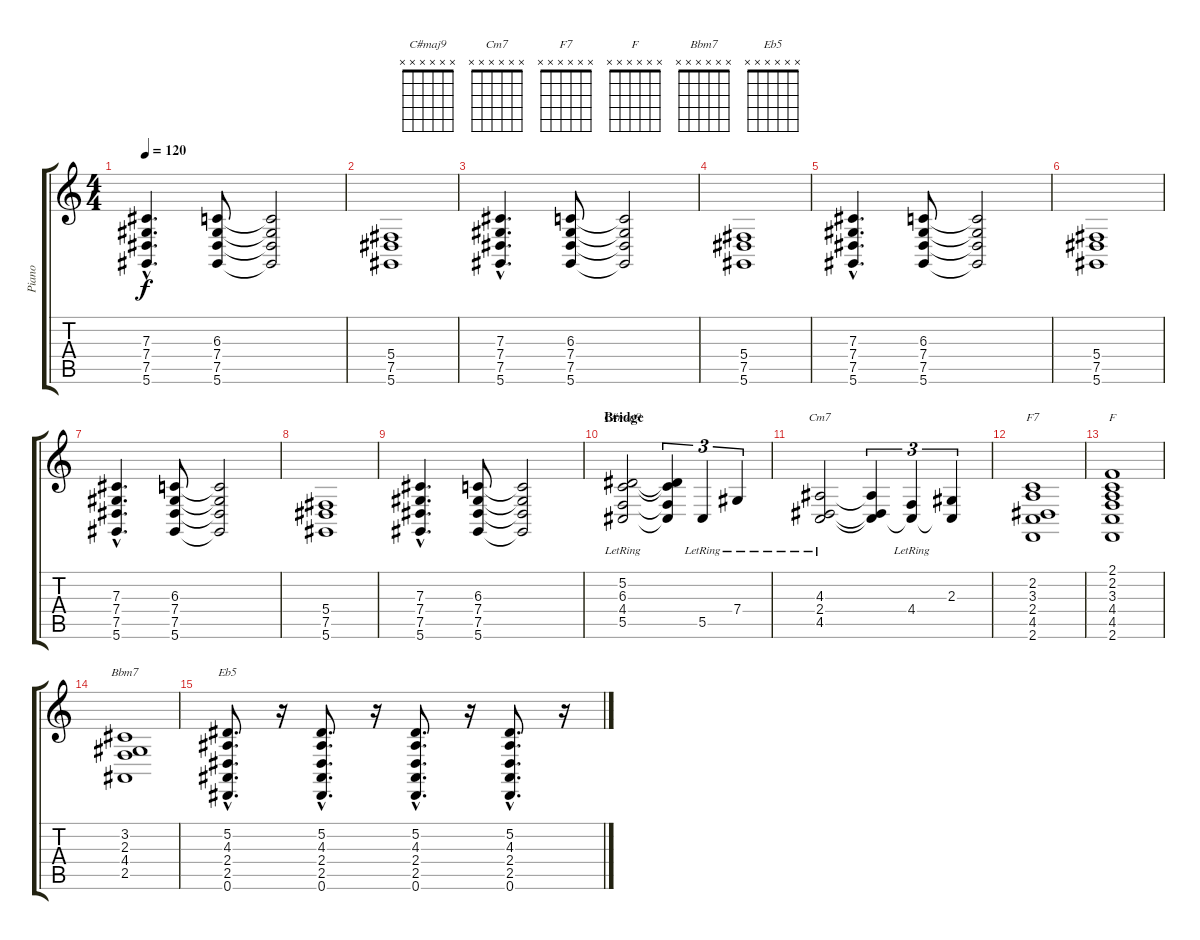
\track ("Piano" "Piano") {instrument electricgrandpiano}
\staff {score tabs}
\tuning (Eb4 Bb3 Gb3 Db3 Ab2 Eb2) {hide}
\chord ("C#maj9" x x x x x x) {firstfret 0}
\chord ("Cm7" x x x x x x) {firstfret 0}
\chord ("F7" x x x x x x) {firstfret 0}
\chord ("F" x x x x x x) {firstfret 0}
\chord ("Bbm7" x x x x x x) {firstfret 0}
\chord ("Eb5" x x x x x x) {firstfret 0}
\ts (4 4)
\tempo 120
\clef g2
\ks c
(7.3{hac} 7.4{hac} 7.5{hac} 5.6{hac}).4{d dy f} (6.3 7.4 7.5 5.6).8 (6.3{t} 7.4{t} 7.5{t} 5.6{t}).2 |
(5.4 7.5 5.6).1 |
(7.3{hac} 7.4{hac} 7.5{hac} 5.6{hac}).4{d} (6.3 7.4 7.5 5.6).8 (6.3{t} 7.4{t} 7.5{t} 5.6{t}).2 |
(5.4 7.5 5.6).1 |
(7.3{hac} 7.4{hac} 7.5{hac} 5.6{hac}).4{d} (6.3 7.4 7.5 5.6).8 (6.3{t} 7.4{t} 7.5{t} 5.6{t}).2 |
(5.4 7.5 5.6).1 |
(7.3{hac} 7.4{hac} 7.5{hac} 5.6{hac}).4{d} (6.3 7.4 7.5 5.6).8 (6.3{t} 7.4{t} 7.5{t} 5.6{t}).2 |
(5.4 7.5 5.6).1 |
(7.3{hac} 7.4{hac} 7.5{hac} 5.6{hac}).4{d} (6.3 7.4 7.5 5.6).8 (6.3{t} 7.4{t} 7.5{t} 5.6{t}).2 |
\section ("" "Bridge")
(5.2{lr} 6.3{lr} 4.4{lr} 5.5).2{ch "C#maj9"} (5.2{t} 6.3{t} 4.4{t} 5.5{t}).4{tu (3 2)} 5.5{lr}.4{tu (3 2)} 7.4{lr}.4{tu (3 2)} |
(4.3{lr} 2.4{lr} 4.5).2{ch "Cm7"} (4.3{t} 2.4{t} 4.5{t}).4{tu (3 2)} (4.4{lr} 4.5{t}).4{tu (3 2)} (2.3 4.5{t}).4{tu (3 2)} |
(2.2 3.3 2.4 4.5 2.6).1{ch "F7"} |
(2.1 2.2 3.3 4.4 4.5 2.6).1{ch "F"} |
(3.2 2.3 4.4 2.5).1{ch "Bbm7"} |
(5.2{hac} 4.3{hac} 2.4{hac} 2.5{hac} 0.6{hac}).8{d ch "Eb5"} r.16 (5.2{hac} 4.3{hac} 2.4{hac} 2.5{hac} 0.6{hac}).8{d} r.16 (5.2{hac} 4.3{hac} 2.4{hac} 2.5{hac} 0.6{hac}).8{d} r.16 (5.2{hac} 4.3{hac} 2.4{hac} 2.5{hac} 0.6{hac}).8{d} r.16
